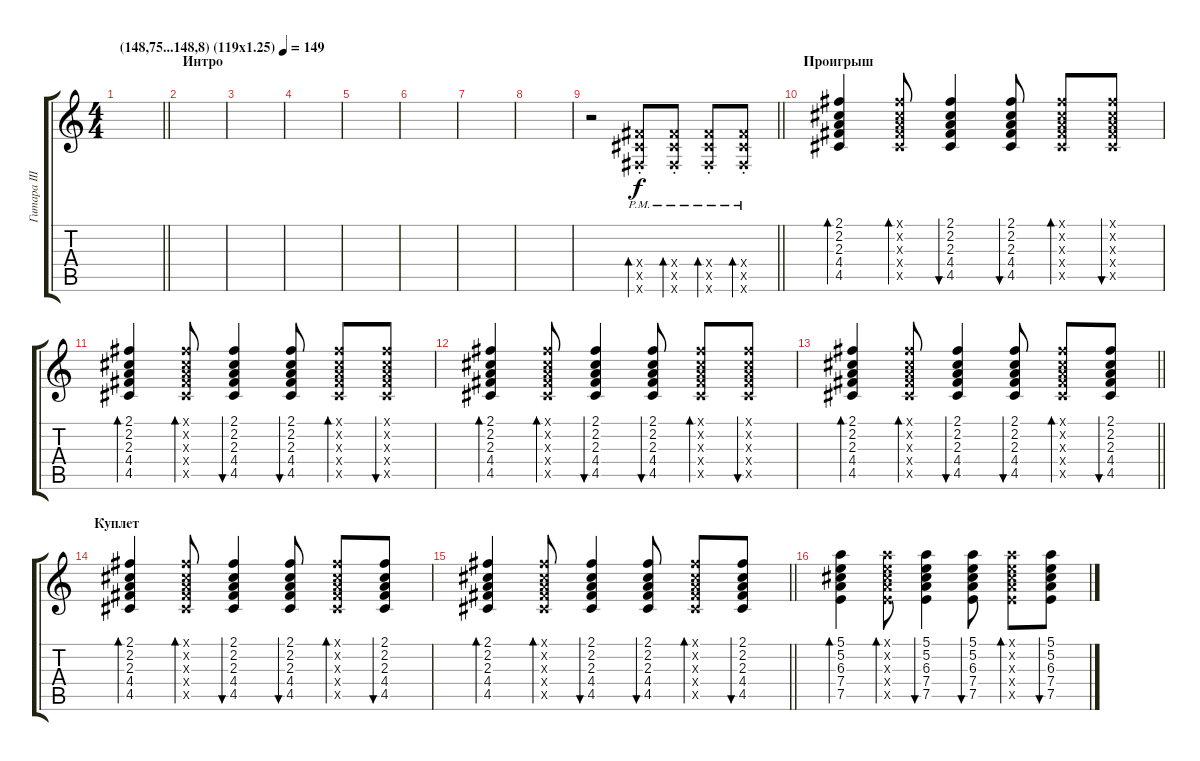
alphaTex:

\track ("Гитара III" "Гитара III") {instrument electricguitarclean}
\staff {score tabs}
\tuning (E4 B3 G3 D3 A2 E2) {hide}
\ts (4 4)
\tempo (149 "(148,75...148,8) (119x1.25)")
\clef g2
\barLineRight lightlight
\ks c
|
\section ("" "Интро")
|
|
|
|
|
|
|
\barLineRight lightlight
r.2 (4.4{pm st x} 4.5{pm st x} 2.6{pm st x}).8{bd 60} (4.4{pm st x} 4.5{pm st x} 2.6{pm st x}).8{bd 60} (4.4{pm st x} 4.5{pm st x} 2.6{pm st x}).8{bd 60} (4.4{pm st x} 4.5{pm st x} 2.6{pm st x}).8{bd 60} |
\section ("" "Проигрыш")
(2.1 2.2 2.3 4.4 4.5).4{bd 60 dy f} (2.1{x} 2.2{x} 2.3{x} 4.4{x} 4.5{x}).8{bd 60} (2.1 2.2 2.3 4.4 4.5).4{bu 60} (2.1 2.2 2.3 4.4 4.5).8{bu 60} (2.1{x} 2.2{x} 2.3{x} 4.4{x} 4.5{x}).8{bd 60} (2.1{x} 2.2{x} 2.3{x} 4.4{x} 4.5{x}).8{bu 60} |
(2.1 2.2 2.3 4.4 4.5).4{bd 60} (2.1{x} 2.2{x} 2.3{x} 4.4{x} 4.5{x}).8{bd 60} (2.1 2.2 2.3 4.4 4.5).4{bu 60} (2.1 2.2 2.3 4.4 4.5).8{bu 60} (2.1{x} 2.2{x} 2.3{x} 4.4{x} 4.5{x}).8{bd 60} (2.1{x} 2.2{x} 2.3{x} 4.4{x} 4.5{x}).8{bu 60} |
(2.1 2.2 2.3 4.4 4.5).4{bd 60} (2.1{x} 2.2{x} 2.3{x} 4.4{x} 4.5{x}).8{bd 60} (2.1 2.2 2.3 4.4 4.5).4{bu 60} (2.1 2.2 2.3 4.4 4.5).8{bu 60} (2.1{x} 2.2{x} 2.3{x} 4.4{x} 4.5{x}).8{bd 60} (2.1{x} 2.2{x} 2.3{x} 4.4{x} 4.5{x}).8{bu 60} |
\barLineRight lightlight
(2.1 2.2 2.3 4.4 4.5).4{bd 60} (2.1{x} 2.2{x} 2.3{x} 4.4{x} 4.5{x}).8{bd 60} (2.1 2.2 2.3 4.4 4.5).4{bu 60} (2.1 2.2 2.3 4.4 4.5).8{bu 60} (2.1{x} 2.2{x} 2.3{x} 4.4{x} 4.5{x}).8{bd 60} (2.1 2.2 2.3 4.4 4.5).8{bu 60} |
\section ("" "Куплет")
(2.1 2.2 2.3 4.4 4.5).4{bd 60} (2.1{x} 2.2{x} 2.3{x} 4.4{x} 4.5{x}).8{bd 60} (2.1 2.2 2.3 4.4 4.5).4{bu 60} (2.1 2.2 2.3 4.4 4.5).8{bu 60} (2.1{x} 2.2{x} 2.3{x} 4.4{x} 4.5{x}).8{bd 60} (2.1 2.2 2.3 4.4 4.5).8{bu 60} |
\barLineRight lightlight
(2.1 2.2 2.3 4.4 4.5).4{bd 60} (2.1{x} 2.2{x} 2.3{x} 4.4{x} 4.5{x}).8{bd 60} (2.1 2.2 2.3 4.4 4.5).4{bu 60} (2.1 2.2 2.3 4.4 4.5).8{bu 60} (2.1{x} 2.2{x} 2.3{x} 4.4{x} 4.5{x}).8{bd 60} (2.1 2.2 2.3 4.4 4.5).8{bu 60} |
(5.1 5.2 6.3 7.4 7.5).4{bd 60} (5.1{x} 5.2{x} 6.3{x} 7.4{x} 7.5{x}).8{bd 60} (5.1 5.2 6.3 7.4 7.5).4{bu 60} (5.1 5.2 6.3 7.4 7.5).8{bu 60} (5.1{x} 5.2{x} 6.3{x} 7.4{x} 7.5{x}).8{bd 60} (5.1 5.2 6.3 7.4 7.5).8{bu 60}
